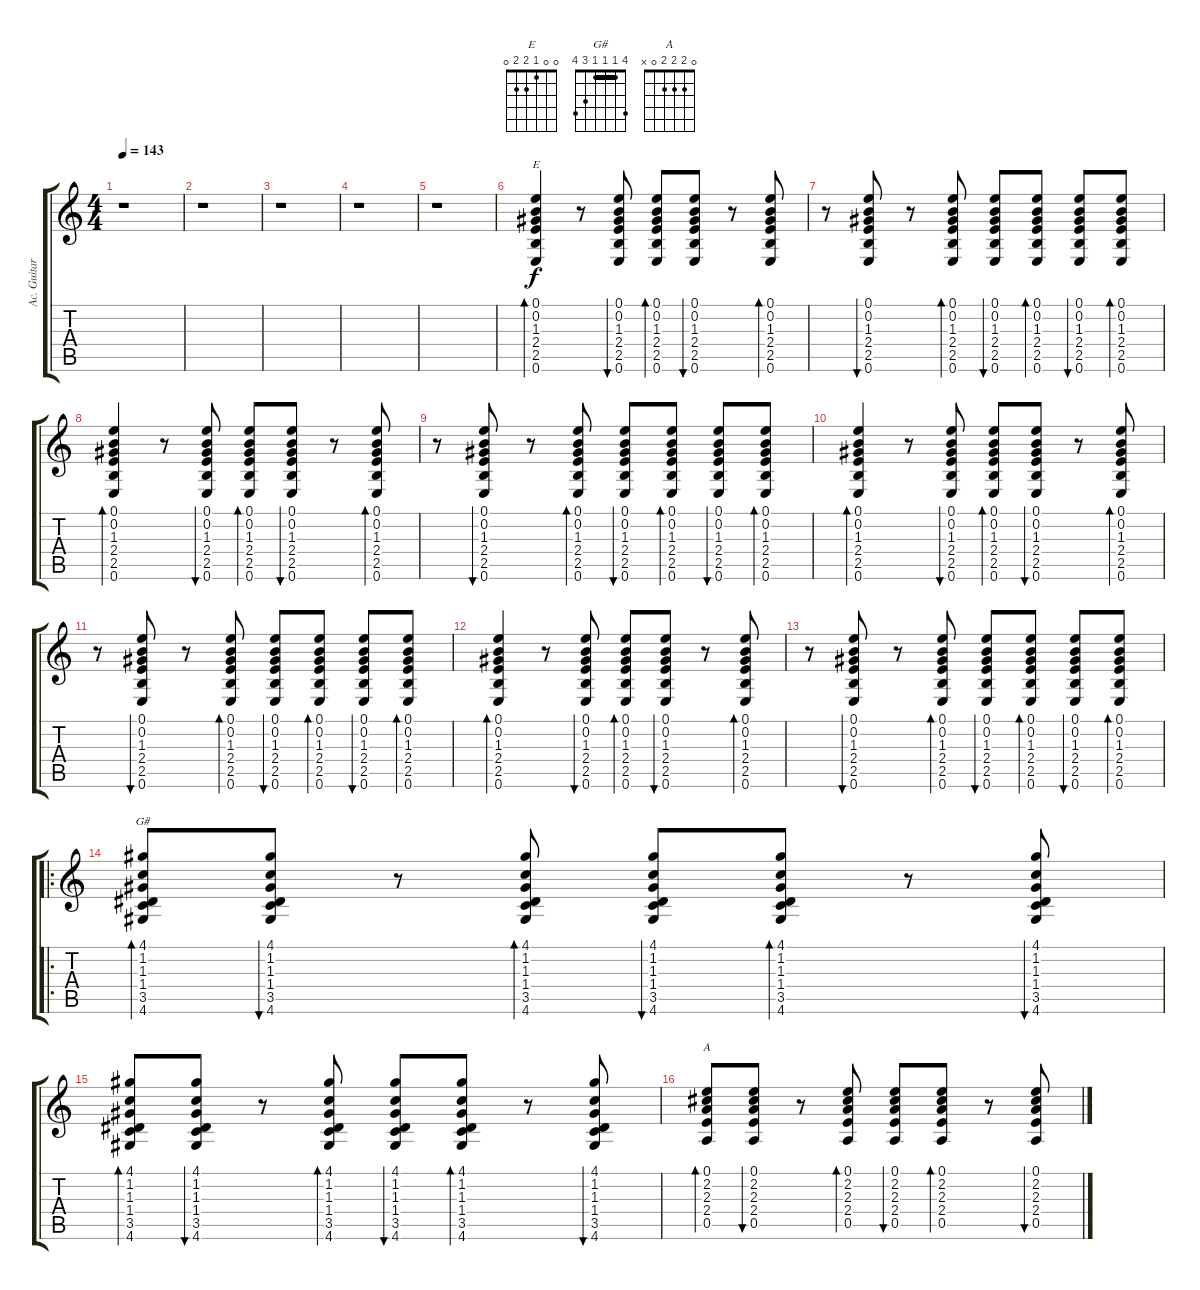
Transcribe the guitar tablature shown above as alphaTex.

\track ("Ac. Guitar" "Ac. Guitar") {instrument acousticguitarsteel}
\staff {score tabs}
\tuning (E4 B3 G3 D3 A2 E2) {hide}
\chord ("E" 0 0 1 2 2 0)
\chord ("G#" 4 1 1 1 3 4) {barre 1}
\chord ("A" 0 2 2 2 0 x)
\ts (4 4)
\tempo 143
\clef g2
\ks c
r.1{dy f instrument acousticguitarsteel} |
r.1 |
r.1 |
r.1 |
r.1 |
(0.1 0.2 1.3 2.4 2.5 0.6).4{bd 60 ch "E"} r.8 (0.1 0.2 1.3 2.4 2.5 0.6).8{bu 60} (0.1 0.2 1.3 2.4 2.5 0.6).8{bd 60} (0.1 0.2 1.3 2.4 2.5 0.6).8{bu 60} r.8 (0.1 0.2 1.3 2.4 2.5 0.6).8{bd 60} |
r.8 (0.1 0.2 1.3 2.4 2.5 0.6).8{bu 60} r.8 (0.1 0.2 1.3 2.4 2.5 0.6).8{bd 60} (0.1 0.2 1.3 2.4 2.5 0.6).8{bu 60} (0.1 0.2 1.3 2.4 2.5 0.6).8{bd 60} (0.1 0.2 1.3 2.4 2.5 0.6).8{bu 60} (0.1 0.2 1.3 2.4 2.5 0.6).8{bd 60} |
(0.1 0.2 1.3 2.4 2.5 0.6).4{bd 60} r.8 (0.1 0.2 1.3 2.4 2.5 0.6).8{bu 60} (0.1 0.2 1.3 2.4 2.5 0.6).8{bd 60} (0.1 0.2 1.3 2.4 2.5 0.6).8{bu 60} r.8 (0.1 0.2 1.3 2.4 2.5 0.6).8{bd 60} |
r.8 (0.1 0.2 1.3 2.4 2.5 0.6).8{bu 60} r.8 (0.1 0.2 1.3 2.4 2.5 0.6).8{bd 60} (0.1 0.2 1.3 2.4 2.5 0.6).8{bu 60} (0.1 0.2 1.3 2.4 2.5 0.6).8{bd 60} (0.1 0.2 1.3 2.4 2.5 0.6).8{bu 60} (0.1 0.2 1.3 2.4 2.5 0.6).8{bd 60} |
(0.1 0.2 1.3 2.4 2.5 0.6).4{bd 60} r.8 (0.1 0.2 1.3 2.4 2.5 0.6).8{bu 60} (0.1 0.2 1.3 2.4 2.5 0.6).8{bd 60} (0.1 0.2 1.3 2.4 2.5 0.6).8{bu 60} r.8 (0.1 0.2 1.3 2.4 2.5 0.6).8{bd 60} |
r.8 (0.1 0.2 1.3 2.4 2.5 0.6).8{bu 60} r.8 (0.1 0.2 1.3 2.4 2.5 0.6).8{bd 60} (0.1 0.2 1.3 2.4 2.5 0.6).8{bu 60} (0.1 0.2 1.3 2.4 2.5 0.6).8{bd 60} (0.1 0.2 1.3 2.4 2.5 0.6).8{bu 60} (0.1 0.2 1.3 2.4 2.5 0.6).8{bd 60} |
(0.1 0.2 1.3 2.4 2.5 0.6).4{bd 60} r.8 (0.1 0.2 1.3 2.4 2.5 0.6).8{bu 60} (0.1 0.2 1.3 2.4 2.5 0.6).8{bd 60} (0.1 0.2 1.3 2.4 2.5 0.6).8{bu 60} r.8 (0.1 0.2 1.3 2.4 2.5 0.6).8{bd 60} |
r.8 (0.1 0.2 1.3 2.4 2.5 0.6).8{bu 60} r.8 (0.1 0.2 1.3 2.4 2.5 0.6).8{bd 60} (0.1 0.2 1.3 2.4 2.5 0.6).8{bu 60} (0.1 0.2 1.3 2.4 2.5 0.6).8{bd 60} (0.1 0.2 1.3 2.4 2.5 0.6).8{bu 60} (0.1 0.2 1.3 2.4 2.5 0.6).8{bd 60} |
\ro
(4.1 1.2 1.3 1.4 3.5 4.6).8{bd 60 ch "G#"} (4.1 1.2 1.3 1.4 3.5 4.6).8{bu 60} r.8 (4.1 1.2 1.3 1.4 3.5 4.6).8{bd 60} (4.1 1.2 1.3 1.4 3.5 4.6).8{bu 60} (4.1 1.2 1.3 1.4 3.5 4.6).8{bd 60} r.8 (4.1 1.2 1.3 1.4 3.5 4.6).8{bu 60} |
(4.1 1.2 1.3 1.4 3.5 4.6).8{bd 60} (4.1 1.2 1.3 1.4 3.5 4.6).8{bu 60} r.8 (4.1 1.2 1.3 1.4 3.5 4.6).8{bd 60} (4.1 1.2 1.3 1.4 3.5 4.6).8{bu 60} (4.1 1.2 1.3 1.4 3.5 4.6).8{bd 60} r.8 (4.1 1.2 1.3 1.4 3.5 4.6).8{bu 60} |
(0.1 2.2 2.3 2.4 0.5).8{bd 60 ch "A"} (0.1 2.2 2.3 2.4 0.5).8{bu 60} r.8 (0.1 2.2 2.3 2.4 0.5).8{bd 60} (0.1 2.2 2.3 2.4 0.5).8{bu 60} (0.1 2.2 2.3 2.4 0.5).8{bd 60} r.8 (0.1 2.2 2.3 2.4 0.5).8{bu 60}
